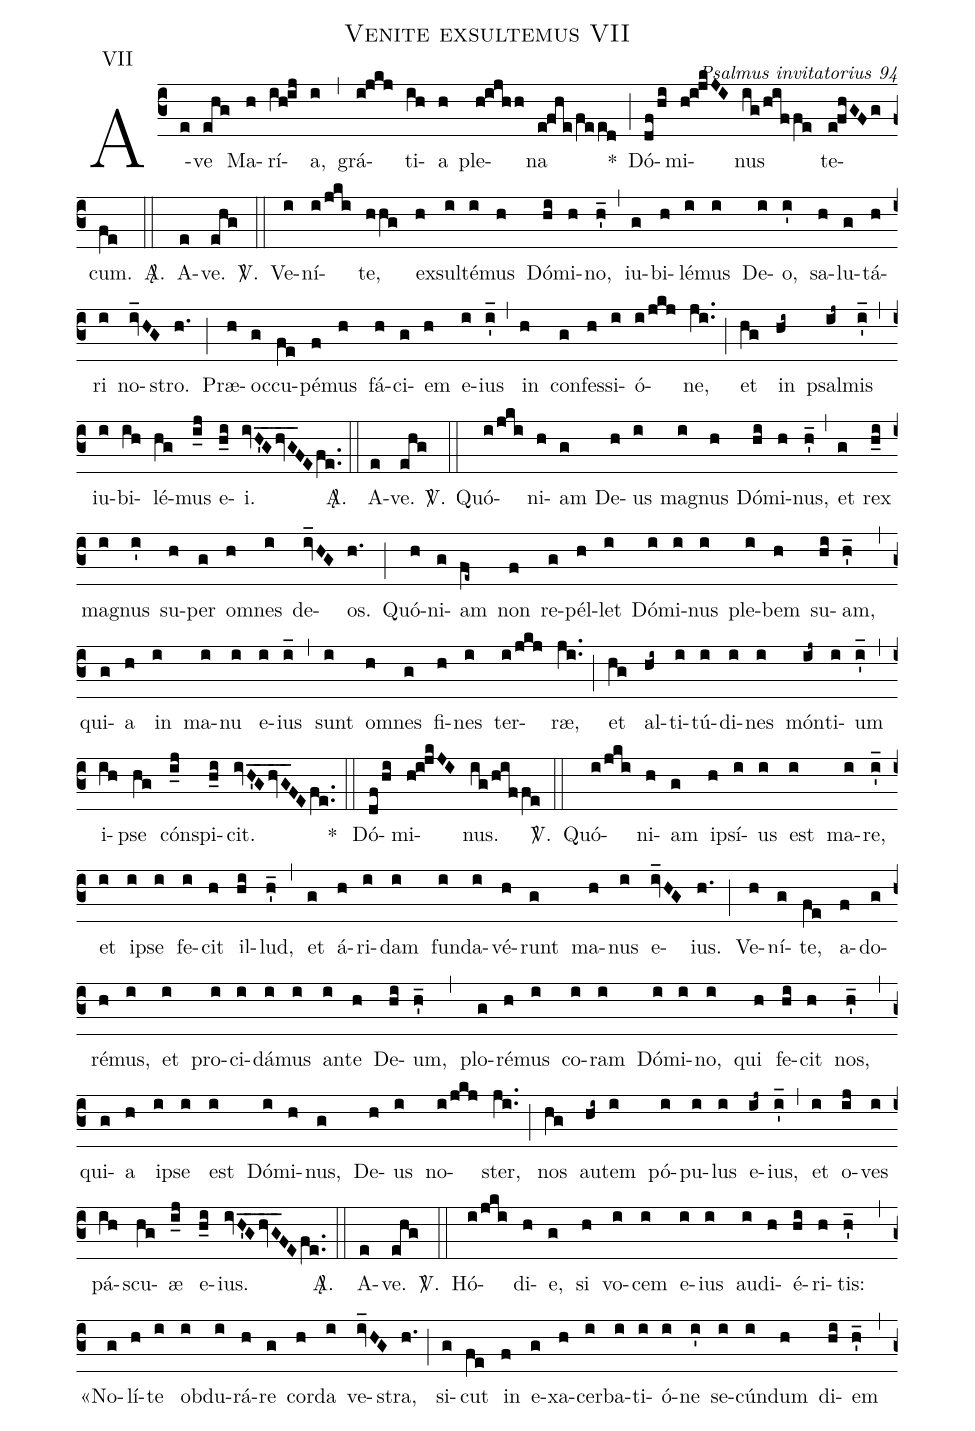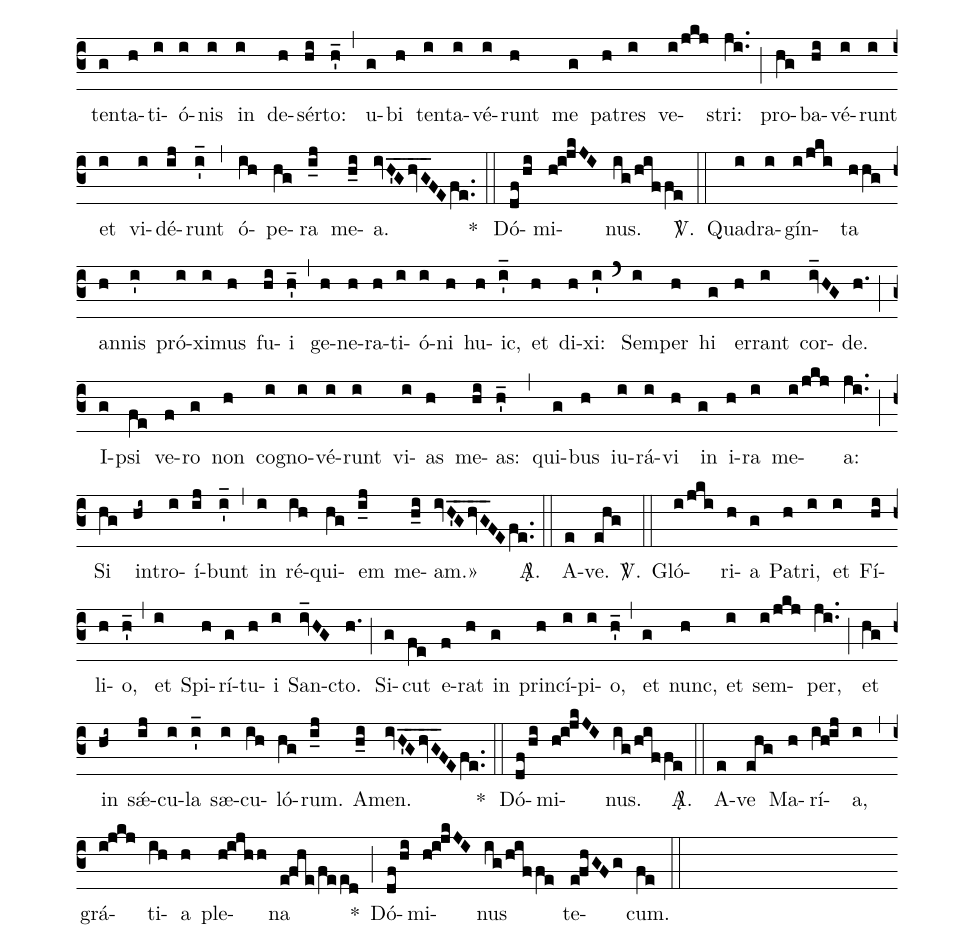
name:Venite exsultemus VII;
office-part:Varia;
annotation:VII;
mode:7;
commentary:Psalmus invitatorius 94;
%%
(c3)
A(e)ve(ehg) Ma(h)rí(ih!ij)a,(i) (,)
grá(i!jkj)ti(ih)a(h) ple(h!ijhh)na(e!fhe/feed) *(;)
Dó(df/hi)mi(h!i!jkJI)nus(ig/hif/fe) te(e!fhGFg)cum.(fe) <sp>A/</sp>.(::)

A(e)ve.(ehg) <sp>V/</sp>.(::)

Ve(i)ní(i/jki)te,(hhg) ex(h)sul(i)té(i)mus(h) Dó(hi)mi(h)no,(h_') (,)
iu(g)bi(h)lé(i)mus(i) De(i)o,(i') sa(h)lu(g)tá(h)ri(i) no(iv_HG)stro.(h.) (;)
Præ(h)oc(g)cu(fe)pé(f)mus(h) fá(h)ci(g)em(h) e(i)ius(i_') (,)
in(h) con(g)fes(h)si(i)ó(i/jkj)ne,(ji..) (;)
et(hg) in(hi~) psal(ij~)mis(i_') (,)
iu(i)bi(ih)lé(hg)mus(i_j) e(h_i)i.(ivH_'G_hv_G_FEfe..) <sp>A/</sp>.(::)

A(e)ve.(ehg) <sp>V/</sp>.(::)

Quó(i/jki)ni(h)am(g) De(h)us(i) ma(i)gnus(h) Dó(hi)mi(h)nus,(h_') (,)
et(g) rex(h_i) ma(i)gnus(i') su(h)per(g) om(h)nes(i) de(iv_HG)os.(h.) (;)
Quó(h)ni(g)am(fe~) non(f) re(g)pél(h)let(i) Dó(i)mi(i)nus(i) ple(i)bem(h) su(hi)am,(h'_) (,)
qui(g)a(h) in(i) ma(i)nu(i) e(i)ius(i_) (,)
sunt(i) om(h)nes(g) fi(h)nes(i) ter(i/jkj)ræ,(ji..) (;)
et(hg) al(hi~)ti(i)tú(i)di(i)nes(i) món(ij~)ti(i)um(i_') (,)
i(ih)pse(hg) cón(i_j)spi(h_i)cit.(ivH_'G_hv_G_FEfe..) *(::)

Dó(df/hi)mi(h!i!jkJI)nus.(ig/hif/fe) <sp>V/</sp>.(::)

Quó(i/jki)ni(h)am(g) i(h)psí(i)us(i) est(i) ma(i)re,(i_') et(i) i(i)pse(i) fe(i)cit(h) il(hi)lud,(h_') (,)
et(g) á(h)ri(i)dam(i) fun(i)da(i)vé(h)runt(g) ma(h)nus(i) e(iv_HG)ius.(h.) (;)
Ve(h)ní(g)te,(fe) a(f)do(g)ré(h)mus,(i) et(i) pro(i)ci(i)dá(i)mus(i) an(i)te(h) De(hi)um,(h'_) (,)
plo(g)ré(h)mus(i) co(i)ram(i) Dó(i)mi(i)no,(i) qui(h) fe(hi)cit(h) nos,(h'_) (,)
qui(g)a(h) i(i)pse(i) est(i) Dó(i)mi(h)nus,(g) De(h)us(i) no(i/jkj)ster,(ji..) (;)
nos(hg) au(hi~)tem(i) pó(i)pu(i)lus(i) e(ij~)ius,(i_') (,)
et(i) o(ij)ves(i) pá(ih)scu(hg)æ(i_j) e(h_i)ius.(ivH_'G_hv_G_FEfe..) <sp>A/</sp>.(::)

A(e)ve.(ehg) <sp>V/</sp>.(::)

Hó(i/jki)di(h)e,(g) si(h) vo(i)cem(i) e(i)ius(i) au(i)di(h)é(hi)ri(h)tis:(h_') (,)
«No(g)lí(h)te(i) ob(i)du(i)rá(h)re(g) cor(h)da(i) ve(iv_HG)stra,(h.) (;)
si(g)cut(fe) in(f) e(g)xa(h)cer(i)ba(i)ti(i)ó(i)ne(i') se(i)cún(i)dum(h) di(hi)em(h'_) (,)
ten(g)ta(h)ti(i)ó(i)nis(i) in(i) de(h)sér(hi)to:(h'_) (,)
u(g)bi(h) ten(i)ta(i)vé(i)runt(h) me(g) pa(h)tres(i) ve(i/jkj)stri:(ji..) (;)
pro(hg)ba(hi)vé(i)runt(i) et(i) vi(i)dé(ij)runt(i_') (,)
ó(ih)pe(hg)ra(i_j) me(h_i)a.(ivH_'G_hv_G_FEfe..) *(::)

Dó(df/hi)mi(h!i!jkJI)nus.(ig/hif/fe) <sp>V/</sp>.(::)

Qua(i)dra(i)gín(i/jki)ta(hhg) an(h)nis(i') pró(i)xi(i)mus(h) fu(hi)i(h_') (,)
ge(h)ne(h)ra(h)ti(i)ó(i)ni(h) hu(h)ic,(i_') et(h) di(h)xi:(i') (`)
Sem(i)per(h) hi(g) er(h)rant(i) cor(iv_HG)de.(h.) (;)
I(g)psi(fe) ve(f)ro(g) non(h) co(i)gno(i)vé(i)runt(i) vi(i)as(h) me(hi)as:(h'_) (,)
qui(g)bus(h) iu(i)rá(i)vi(h) in(g) i(h)ra(i) me(i/jkj)a:(ji..) (;)
Si(hg) in(hi~)tro(i)í(ij)bunt(i_') (,)
in(i) ré(ih)qui(hg)em(i_j) me(h_i)am.»(ivH_'G_hv_G_FEfe..) <sp>A/</sp>.(::)

A(e)ve.(ehg) <sp>V/</sp>.(::)

Gló(i/jki)ri(h)a(g) Pa(h)tri,(i) et(i) Fí(hi)li(h)o,(h_') (,)
et(i) Spi(h)rí(g)tu(h)i(i) San(iv_HG)cto.(h.) (;)
Si(g)cut(fe) e(f)rat(h) in(g) prin(h)cí(i)pi(i)o,(h'_) (,)
et(g) nunc,(h) et(i) sem(i/jkj)per,(ji..) (;)
et(hg) in(hi~)  sǽ(ij)cu(i)la(i_') sæ(i)cu(ih)ló(hg)rum.(i_j) A(h_i)men.(ivH_'G_hv_G_FEfe..) *(::)

Dó(df/hi)mi(h!i!jkJI)nus.(ig/hif/fe) <sp>A/</sp>.(::)

A(e)ve(ehg) Ma(h)rí(ih!ij)a,(i) (,)
grá(i!jkj)ti(ih)a(h) ple(h!ijhh)na(e!fhe/feed) *(;)
Dó(df/hi)mi(h!i!jkJI)nus(ig/hif/fe) te(e!fhGFg)cum.(fe) (::)
